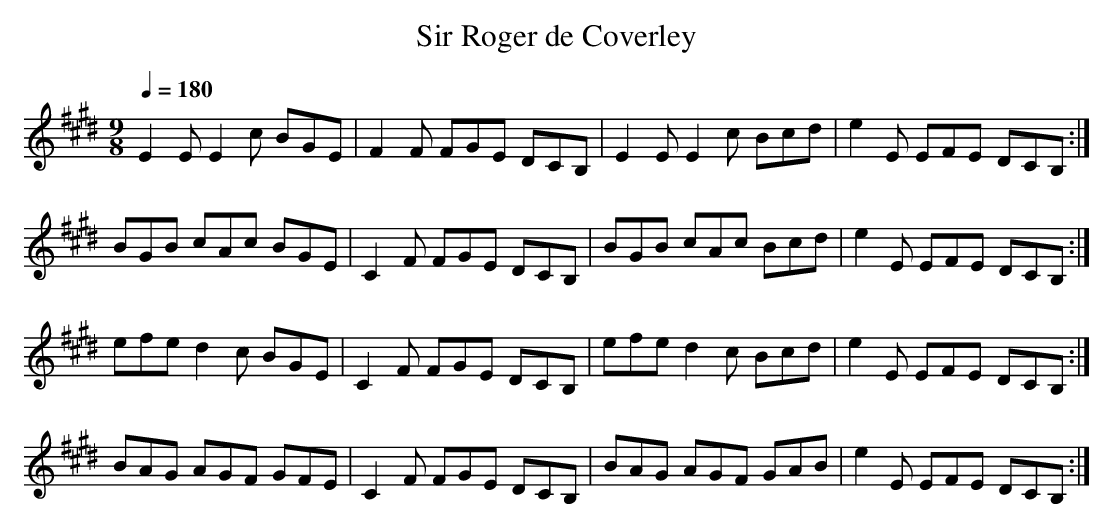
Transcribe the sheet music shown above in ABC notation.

X:1
T:Sir Roger de Coverley
M:9/8
Q:1/4=180
K:Emaj
E2E E2c BGE | F2F FGE DCB, | E2E E2c Bcd | e2E EFE DCB, :|
BGB cAc BGE | C2F FGE DCB, | BGB cAc Bcd |\
e2E EFE DCB, :|
efe d2c BGE | C2F FGE DCB, | efe d2c Bcd |\
e2E EFE DCB, :|
BAG AGF GFE | C2F FGE DCB, | BAG AGF GAB |\
e2E EFE DCB, :|
